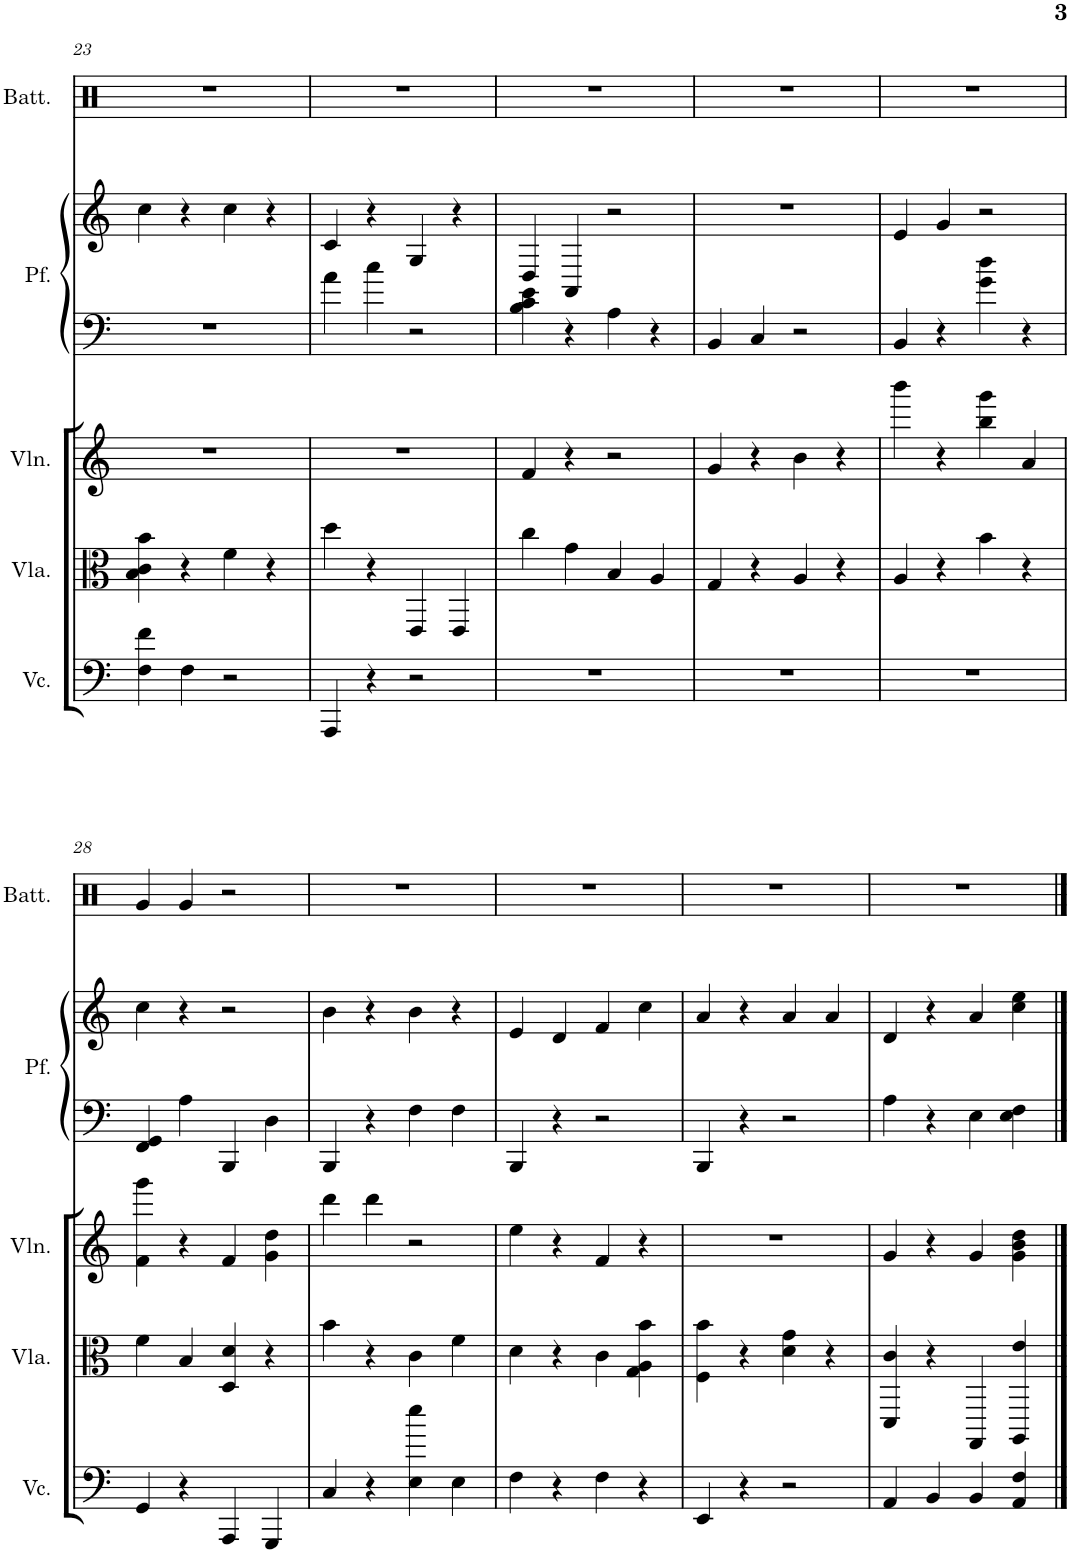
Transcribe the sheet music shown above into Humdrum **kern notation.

**kern	**kern	**kern	**kern	**kern	**kern
*part5	*part4	*part3	*part2	*part2	*part1
*staff6	*staff5	*staff4	*staff3	*staff2	*staff1
*I"Violoncello	*I"Viola	*I"Violino	*I"Pianoforte a coda	*	*I"Batteria.
*I'Vc.	*I'Vla.	*I'Vln.	*I'Pf.	*	*I'Batt.
!!LO:PB:g=z
*clefF4	*clefC3	*clefG2	*clefF4	*clefG2	*clefX
*k[]	*k[]	*k[]	*k[]	*k[]	*k[]
*M4/4	*M4/4	*M4/4	*M4/4	*M4/4	*M4/4
=23	=23	=23	=23	=23	=23
4F\ 4f\	4B\ 4c\ 4b\	1r	1r	4cc\	1r
4F\	4r	.	.	4r	.
2r	4f\	.	.	4cc\	.
.	4r	.	.	4r	.
=24	=24	=24	=24	=24	=24
4AAA/	4dd\	1r	4a\	4c/	1r
4r	4r	.	4cc\	4r	.
2r	4EE/	.	2r	4G/	.
.	4EE/	.	.	4r	.
=25	=25	=25	=25	=25	=25
1r	4cc\	4f/	4B\ 4c\ 4e\	4D/	1r
.	4g\	4r	4r	4AA/	.
.	4B/	2r	4A\	2r	.
.	4A/	.	4r	.	.
=26	=26	=26	=26	=26	=26
1r	4G/	4g/	4BB/	1r	1r
.	4r	4r	4C/	.	.
.	4A/	4b\	2r	.	.
.	4r	4r	.	.	.
=27	=27	=27	=27	=27	=27
1r	4A/	4bbb\	4BB/	4e/	1r
.	4r	4r	4r	4g/	.
.	4b\	4bb\ 4ggg\	4g\ 4dd\	2r	.
.	4r	4a/	4r	.	.
!!LO:LB:g=z
=28	=28	=28	=28	=28	=28
4GG/	4f\	4f\ 4ggg\	4FF/ 4GG/	4cc\	4Rg/
4r	4B/	4r	4A\	4r	4Rg/
4AAA/	4D/ 4d/	4f/	4BBB/	2r	2r
4GGG/	4r	4g\ 4dd\	4D\	.	.
=29	=29	=29	=29	=29	=29
4C/	4b\	4ddd\	4BBB/	4b\	1r
4r	4r	4ddd\	4r	4r	.
4E\ 4ee\	4c\	2r	4F\	4b\	.
4E\	4f\	.	4F\	4r	.
=30	=30	=30	=30	=30	=30
4F\	4d\	4ee\	4BBB/	4e/	1r
4r	4r	4r	4r	4d/	.
4F\	4c\	4f/	2r	4f/	.
4r	4G\ 4A\ 4b\	4r	.	4cc\	.
=31	=31	=31	=31	=31	=31
4EE/	4F\ 4b\	1r	4BBB/	4a/	1r
4r	4r	.	4r	4r	.
2r	4d\ 4g\	.	2r	4a/	.
.	4r	.	.	4a/	.
=32	=32	=32	=32	=32	=32
4AA/	4DD/ 4c/	4g/	4A\	4d/	1r
4BB/	4r	4r	4r	4r	.
4BB/	4GGG/	4g/	4E\	4a/	.
4AA/ 4F/	4AAA/ 4e/	4g\ 4b\ 4dd\	4E\ 4F\	4cc\ 4ee\	.
==	==	==	==	==	==
*-	*-	*-	*-	*-	*-
